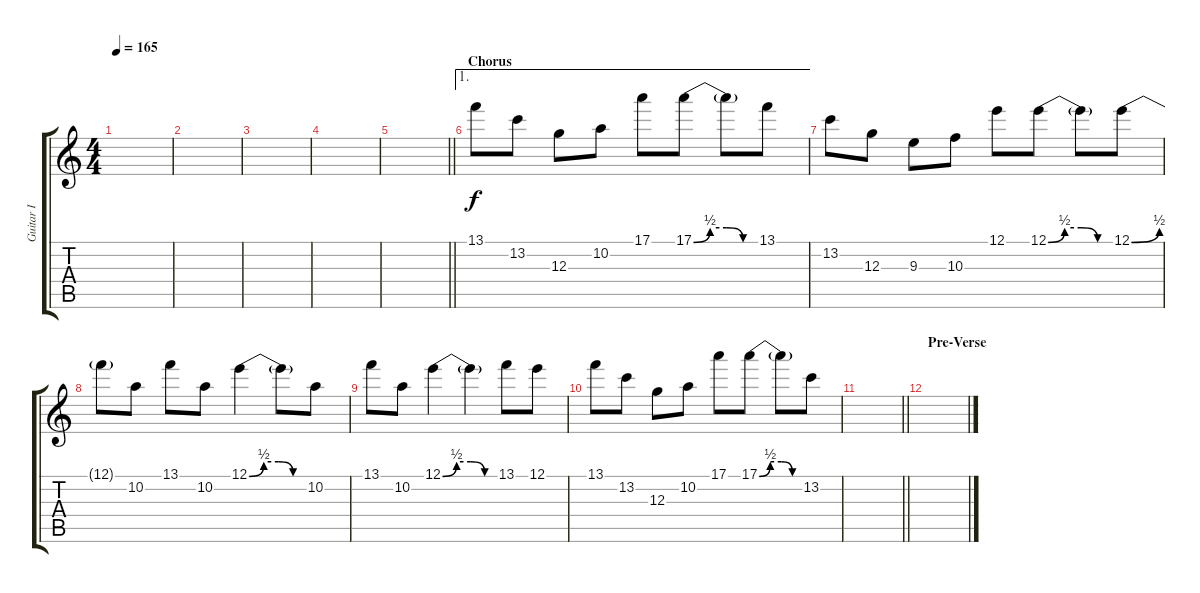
\track ("Guitar I" "Guitar I") {instrument distortionguitar}
\staff {score tabs}
\tuning (E4 B3 G3 D3 A2 D2) {hide}
\ts (4 4)
\tempo 165
\clef g2
\ks c
|
|
|
|
\barLineRight lightlight
|
\ae 1
\section ("" "Chorus")
13.1.8 13.2.8 12.3.8 10.2.8 17.1.8 17.1{be (custom 0 0 15 2 30 2 45 0 60 0)}.8 17.1{t}.8 13.1.8 |
13.2.8 12.3.8 9.3.8 10.3.8 12.1.8 12.1{be (custom 0 0 15 2 30 2 45 0 60 0)}.8 12.1{t}.8 12.1{be (bend 0 0 60 2)}.8 |
12.1{t}.8 10.2.8 13.1.8 10.2.8 12.1{be (custom 0 0 15 2 30 2 45 0 60 0)}.4 12.1{t}.8 10.2.8 |
13.1.8 10.2.8 12.1{be (custom 0 0 15 2 30 2 45 0 60 0)}.4 12.1{t}.4 13.1.8 12.1.8 |
13.1.8 13.2.8 12.3.8 10.2.8 17.1.8 17.1{be (custom 0 0 15 2 30 2 45 0 60 0)}.8 17.1{t}.8 13.2.8 |
\barLineRight lightlight
|
\section ("" "Pre-Verse")
